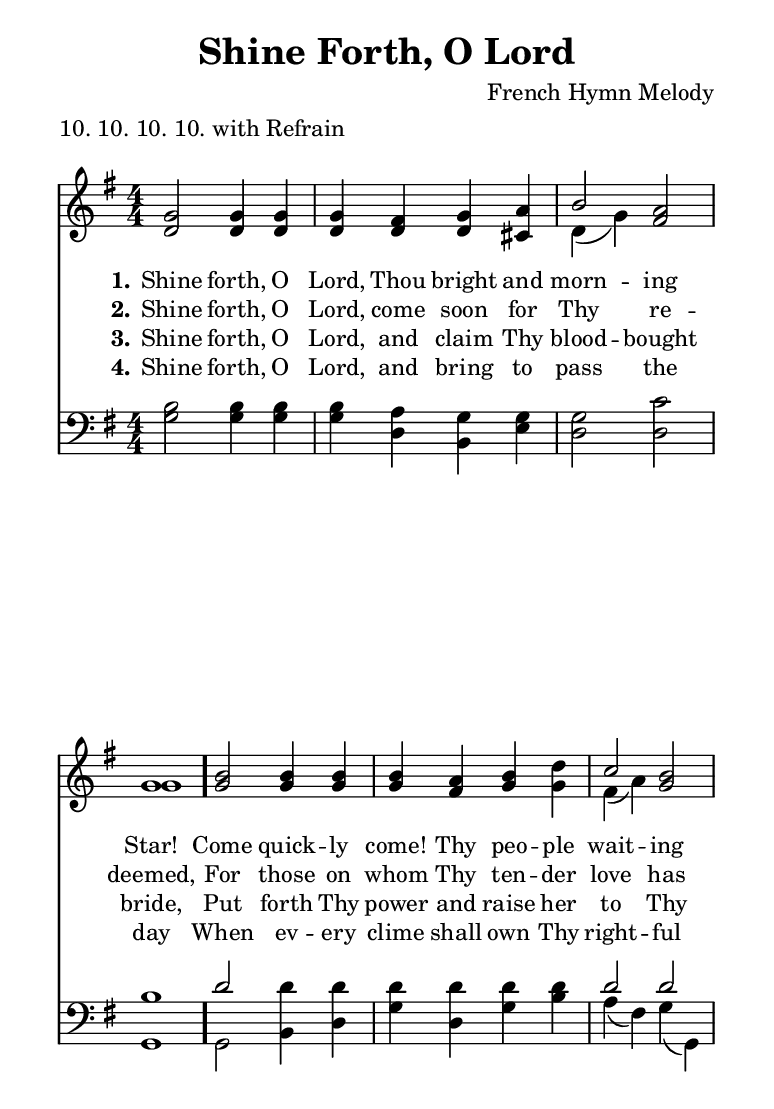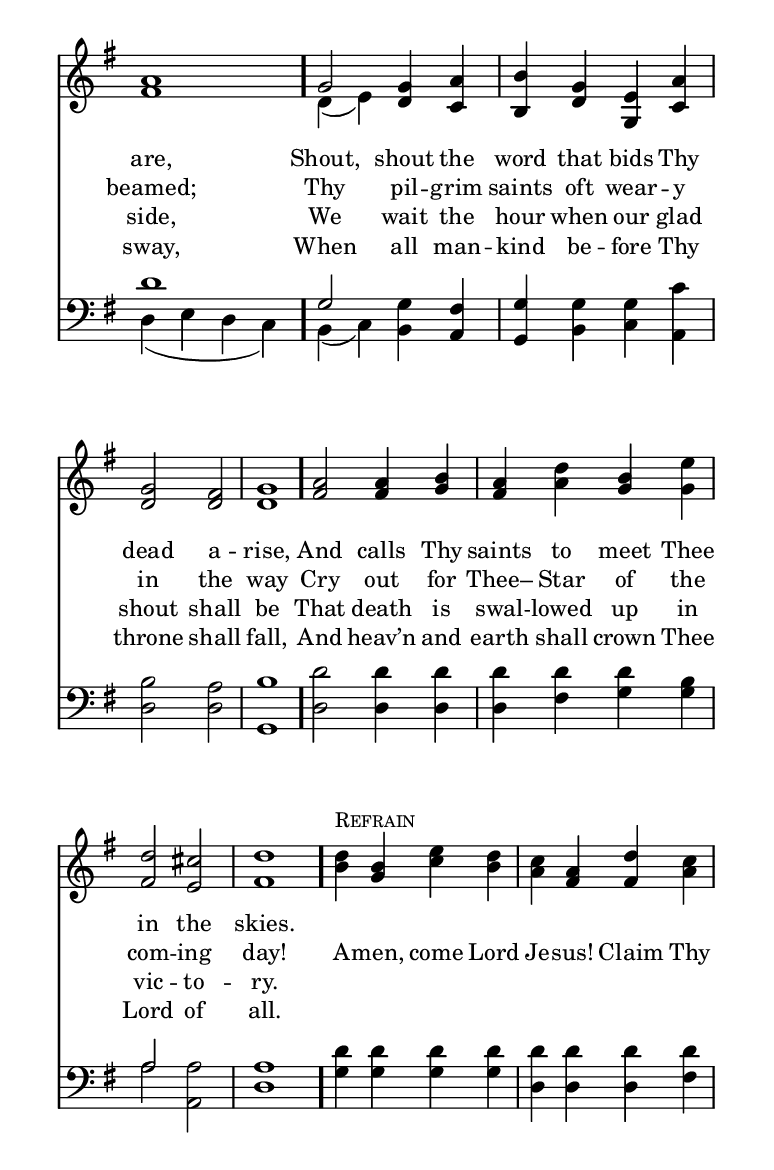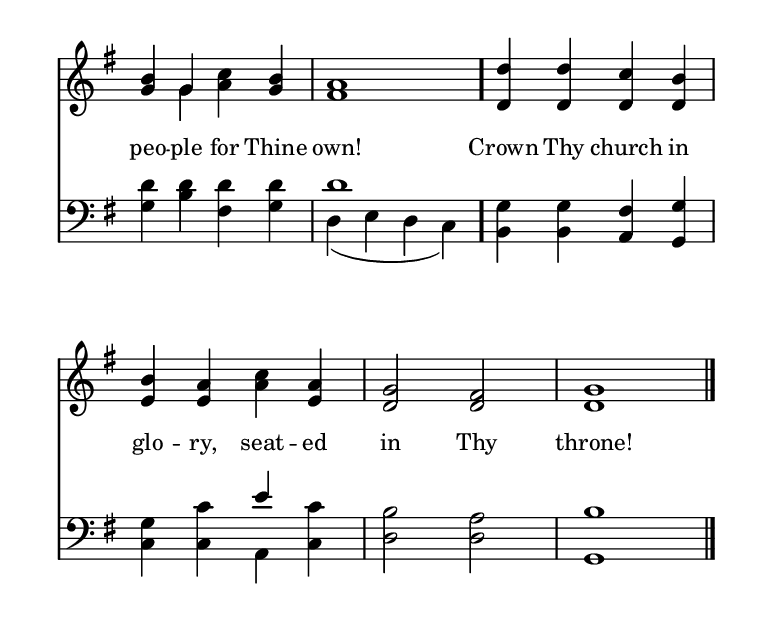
\include "common/global.ily"
\paper {
  \include "common/paper.ily"
}

\header{
  hymnnumber = "203"
  title = "Shine Forth, O Lord"
  tunename = "Viens, Seigneur"
  meter = "10. 10. 10. 10. with Refrain"
  poet = ""
  composer = "French Hymn Melody"
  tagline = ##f
}

global = {
  \include "common/overrides.ily"
  \override Staff.TimeSignature.style = #'numbered
  \time 4/4
  \override Score.MetronomeMark.transparent = ##t % hide all fermata changes too
  \tempo 4=120
  \key g \major
  \autoBeamOff
}

notesSoprano = {
\global
\relative c'' {

  g2 g4 g | g fis g a | b2 a | g1 |
  b2 b4 b | b a b d | c2 b | a1 |
  g2 g4 a | b g e a | g2 fis | g1 |
  a2 a4 b | a d b e | d2 cis | d1 |

  << s^\markup { \small \caps "Refrain" }
  { d4 b e d | c a d c | b g c b | a1 } >>
  d4 d c b | b a c a | g2 fis | g1 |

  \bar "|."

}
}

notesAlto = {
\global
\relative e' {

  d2 d4 d | d d d cis | d( g) fis2 | g1 |
  g2 g4 g | g fis g g | fis( a) g2 | fis1 |
  d4( e) d c | b d g, c | d2 d | d1 |
  fis2 fis4 g | fis4 a g g | fis2 e | fis1 |

  b4 g c b | a fis fis a | g g a g | fis1 |
  d4 d d d | e e a e | d2 d | d1 |

}
}

notesTenor = {
\global
\relative a {

  b2 b4 b | b a g g | g2 c | b1 |
  d2 d4 d | d d d d | d2 d | d1 |
  g,2 g4 fis | g g g c | b2 a | b1 |
  d2 d4 d | d d d b | a2 a | a1 |

  d4 d d d | d d d d | d d d d | d1 |
  g,4 g fis g | g c e c | b2 a | b1 |

}
}

notesBass = {
\global
\relative f {

  g2 g4 g | g d b e | d2 d | g,1 |
  g2 b4 d | g d g b | a( fis) g( g,) | d'4( e d c)
  b4( c) b a | g b c a | d2 d | g,1 |
  d'2 d4 d | d fis g g | a2 a, | d1 |

  g4 g g g | d d d fis | g b fis g | d( e d c)
  b4 b a g | c c a c | d2 d | g,1 |

}
}

Refrain = \lyricmode {

{ \eogbreak }

A -- men, come Lord Je -- sus! Claim Thy peo -- ple for Thine own! \bar "."
Crown Thy church in glo -- ry, seat -- ed in Thy throne! \bar "."

}

wordsA = \lyricmode {
\set stanza = "1."

Shine forth, O Lord, Thou bright and morn -- ing Star! \bar "."
Come quick -- ly come! Thy peo -- ple wait -- ing are, \bar "."
Shout, shout the word that bids Thy dead a -- rise, \bar "."
And calls Thy saints to meet Thee in the skies. \bar "."

}

wordsB = \lyricmode {
\set stanza = "2."

Shine forth, O Lord, come soon for Thy re -- deemed,
For those on whom Thy ten -- der love has beamed;
Thy pil -- grim saints oft wear -- y in the way
Cry out for Thee– Star of the com -- ing day!

\Refrain

}

wordsC = \lyricmode {
\set stanza = "3."

Shine forth, O Lord, and claim Thy blood -- bought bride,
Put forth Thy power and raise her to Thy side,
We wait the hour when our glad shout shall be
That death is swal -- lowed up in vic -- to -- ry.

}

wordsD = \lyricmode {
\set stanza = "4."

Shine forth, O Lord, and bring to pass the day
When ev -- ery clime shall own Thy right -- ful sway,
When all man -- kind be -- fore Thy throne shall fall,
And heav’n and earth shall crown Thee Lord of all.

}

\score {
  \context ChoirStaff <<
    \context Staff = upper <<
      \set Staff.autoBeaming = ##f
      \set ChoirStaff.systemStartDelimiter = #'SystemStartBar
      \set ChoirStaff.printPartCombineTexts = ##f
      \partcombine #'(2 . 9) \notesSoprano \notesAlto
      \context NullVoice = sopranos { \voiceOne << \notesSoprano >> }
      \context NullVoice = altos { \voiceTwo << \notesAlto >> }
      \context Lyrics = one   \lyricsto sopranos \wordsA
      \context Lyrics = two   \lyricsto sopranos \wordsB
      \context Lyrics = three \lyricsto sopranos \wordsC
      \context Lyrics = four  \lyricsto sopranos \wordsD
    >>
    \context Staff = men <<
      \set Staff.autoBeaming = ##f
      \clef bass
      \set ChoirStaff.printPartCombineTexts = ##f
      \partcombine #'(2 . 9) \notesTenor \notesBass
      \context NullVoice = tenors { \voiceOne << \notesTenor >> }
      \context NullVoice = basses { \voiceTwo << \notesBass >> }
    >>
  >>
  \layout {
    \include "common/layout.ily"
  }
  \midi{
    \include "common/midi.ily"
  }
}

\version "2.19.49"  % necessary for upgrading to future LilyPond versions.

% vi:set et ts=2 sw=2 ai nocindent syntax=lilypond:
